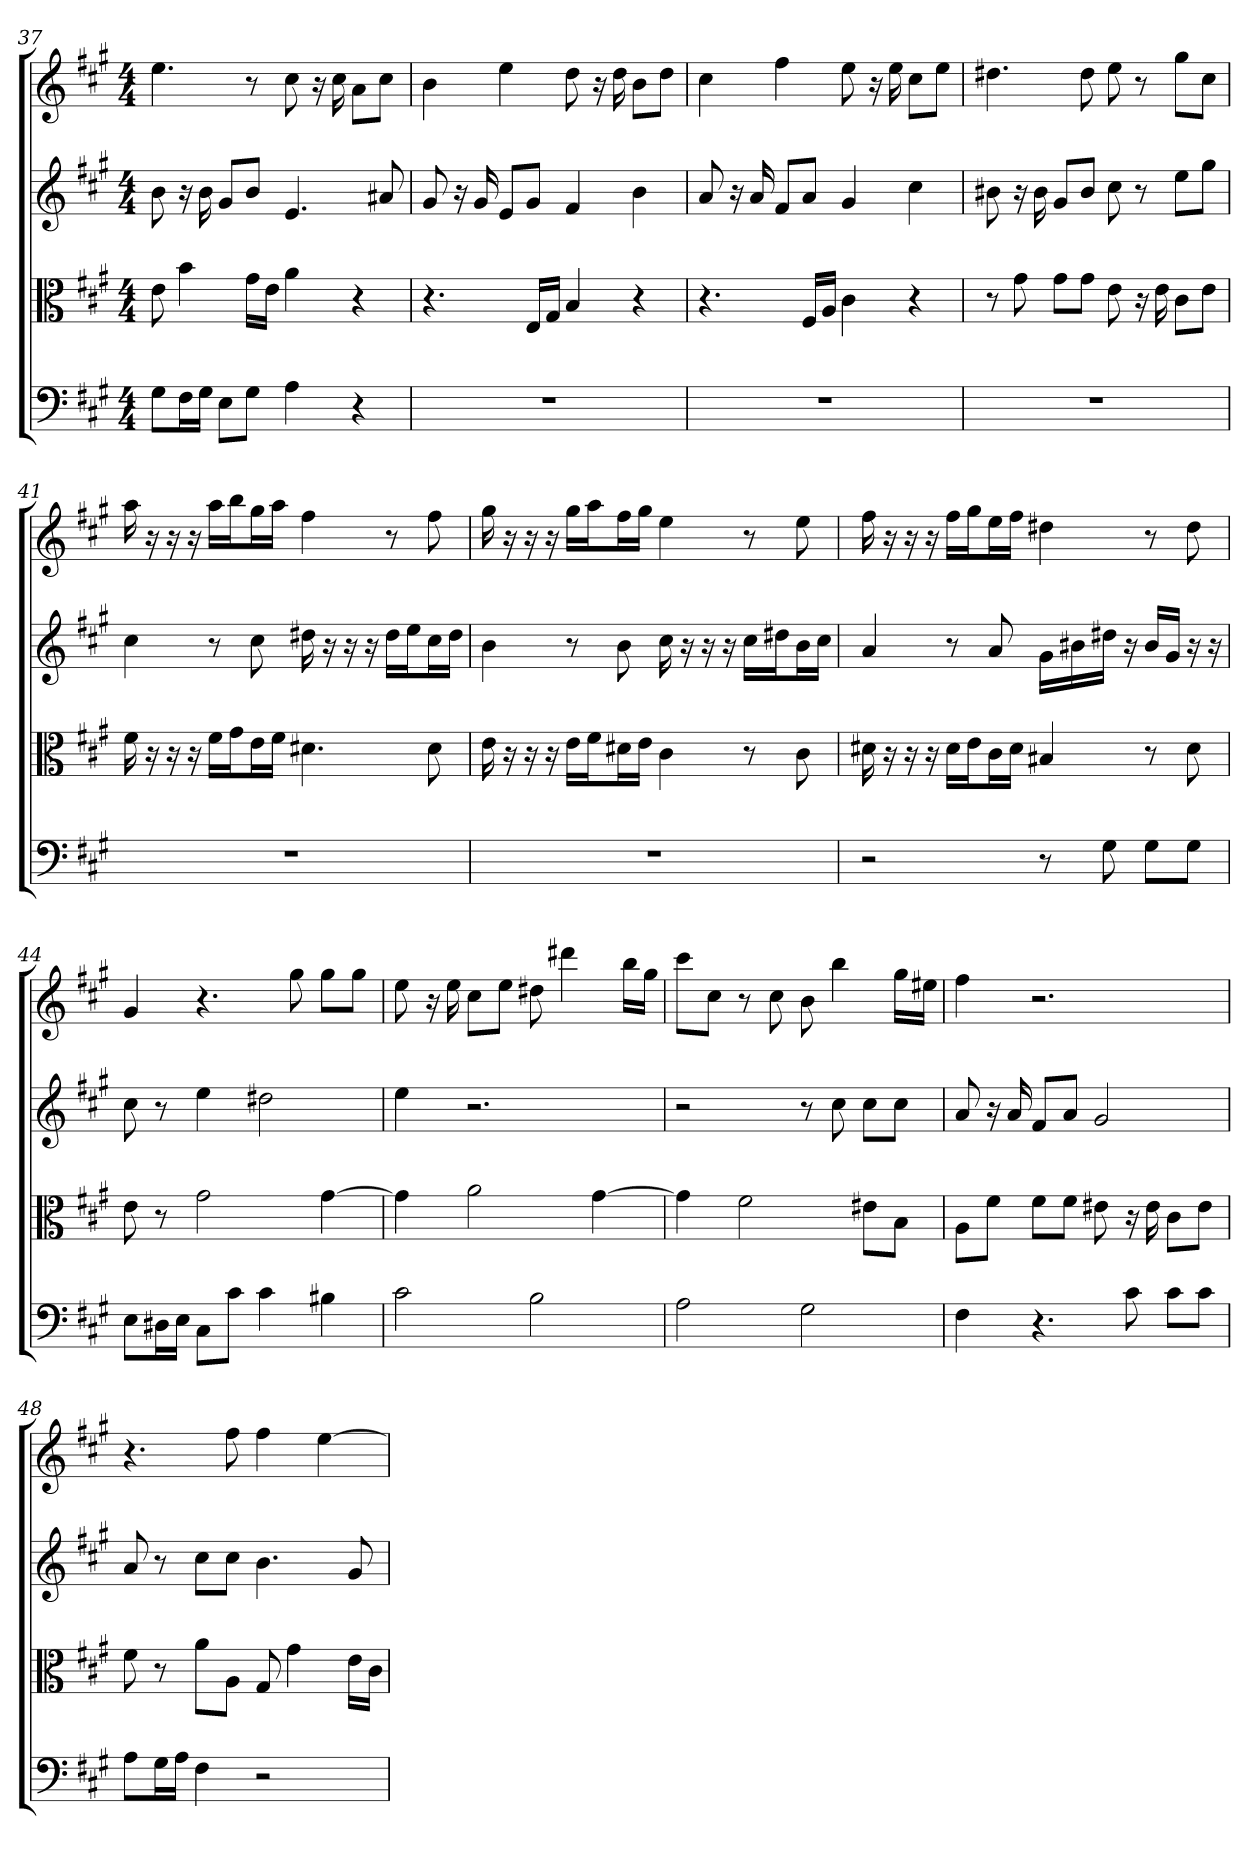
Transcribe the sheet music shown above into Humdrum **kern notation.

**kern	**kern	**kern	**kern
*part4	*part3	*part2	*part1
*staff4	*staff3	*staff2	*staff1
*clefF4	*clefC3	*clefG2	*clefG2
*k[f#c#g#]	*k[f#c#g#]	*k[f#c#g#]	*k[f#c#g#]
*A:	*A:	*A:	*A:
*M4/4	*M4/4	*M4/4	*M4/4
=37	=37	=37	=37
8G#\L	8e	8b	4.ee
16F#\L	4b	16r	.
16G#\JJ	.	16b	.
8E\L	.	8g#/L	.
8G#\J	16g#\LL	8b/J	8r
.	16e\JJ	.	.
4A	4a	4.e	8cc#
.	.	.	16r
.	.	.	16cc#
4r	4r	.	8a\L
.	.	8a#X	8cc#\J
=38	=38	=38	=38
1r	4.r	8g#	4b
.	.	16r	.
.	.	16g#	.
.	.	8e/L	4ee
.	16E/LL	8g#/J	.
.	16G#/JJ	.	.
.	4B	4f#	8dd
.	.	.	16r
.	.	.	16dd
.	4r	4b	8b\L
.	.	.	8dd\J
=39	=39	=39	=39
1r	4.r	8a	4cc#
.	.	16r	.
.	.	16a	.
.	.	8f#/L	4ff#
.	16F#/LL	8a/J	.
.	16A/JJ	.	.
.	4c#	4g#	8ee
.	.	.	16r
.	.	.	16ee
.	4r	4cc#	8cc#\L
.	.	.	8ee\J
=40	=40	=40	=40
1r	8r	8b#X	4.dd#X
.	8g#	16r	.
.	.	16b#	.
.	8g#\L	8g#/L	.
.	8g#\J	8b#/J	8dd#
.	8e	8cc#	8ee
.	16r	8r	8r
.	16e	.	.
.	8c#\L	8ee\L	8gg#\L
.	8e\J	8gg#\J	8cc#\J
=41	=41	=41	=41
1r	16f#	4cc#	16aa
.	16r	.	16r
.	16r	.	16r
.	16r	.	16r
.	16f#\LL	8r	16aa\LL
.	16g#\J	.	16bb\J
.	16e\L	8cc#	16gg#\L
.	16f#\JJ	.	16aa\JJ
.	4.d#X	16dd#X	4ff#
.	.	16r	.
.	.	16r	.
.	.	16r	.
.	.	16dd#\LL	8r
.	.	16ee\J	.
.	8d#	16cc#\L	8ff#
.	.	16dd#\JJ	.
=42	=42	=42	=42
1r	16e	4b	16gg#
.	16r	.	16r
.	16r	.	16r
.	16r	.	16r
.	16e\LL	8r	16gg#\LL
.	16f#\J	.	16aa\J
.	16d#X\L	8b	16ff#\L
.	16e\JJ	.	16gg#\JJ
.	4c#	16cc#	4ee
.	.	16r	.
.	.	16r	.
.	.	16r	.
.	8r	16cc#\LL	8r
.	.	16dd#X\J	.
.	8c#	16b\L	8ee
.	.	16cc#\JJ	.
=43	=43	=43	=43
2r	16d#X	4a	16ff#
.	16r	.	16r
.	16r	.	16r
.	16r	.	16r
.	16d#\LL	8r	16ff#\LL
.	16e\J	.	16gg#\J
.	16c#\L	8a	16ee\L
.	16d#\JJ	.	16ff#\JJ
8r	4B#X	16g#\LL	4dd#X
.	.	16b#X\	.
8G#	.	16dd#X\JJ	.
.	.	16r	.
8G#\L	8r	16b#/LL	8r
.	.	16g#/JJ	.
8G#\J	8d#	16r	8dd#
.	.	16r	.
=44	=44	=44	=44
8E\L	8e	8cc#	4g#
16D#X\L	8r	8r	.
16E\JJ	.	.	.
8C#\L	2g#	4ee	4.r
8c#\J	.	.	.
4c#	.	2dd#X	.
.	.	.	8gg#
4B#X	[4g#	.	8gg#\L
.	.	.	8gg#\J
=45	=45	=45	=45
2c#	4g#]	4ee	8ee
.	.	.	16r
.	.	.	16ee
.	2a	2.r	8cc#\L
.	.	.	8ee\J
2B	.	.	8dd#X
.	.	.	4ddd#X
.	[4g#	.	.
.	.	.	16bb\LL
.	.	.	16gg#\JJ
=46	=46	=46	=46
2A	4g#]	2r	8ccc#\L
.	.	.	8cc#\J
.	2f#	.	8r
.	.	.	8cc#
2G#	.	8r	8b
.	.	8cc#	4bb
.	8e#X\L	8cc#\L	.
.	8B\J	8cc#\J	16gg#\LL
.	.	.	16ee#X\JJ
=47	=47	=47	=47
4F#	8A\L	8a	4ff#
.	8f#\J	16r	.
.	.	16a	.
4.r	8f#\L	8f#/L	2.r
.	8f#\J	8a/J	.
.	8e#X	2g#	.
8c#	16r	.	.
.	16e#	.	.
8c#\L	8c#\L	.	.
8c#\J	8e#\J	.	.
=48	=48	=48	=48
8A\L	8f#	8a	4.r
16G#\L	8r	8r	.
16A\JJ	.	.	.
4F#	8a\L	8cc#\L	.
.	8A\J	8cc#\J	8ff#
2r	8G#	4.b	4ff#
.	4g#	.	.
.	.	.	[4ee
.	16e\LL	8g#	.
.	16c#\JJ	.	.
=	=	=	=
*-	*-	*-	*-
